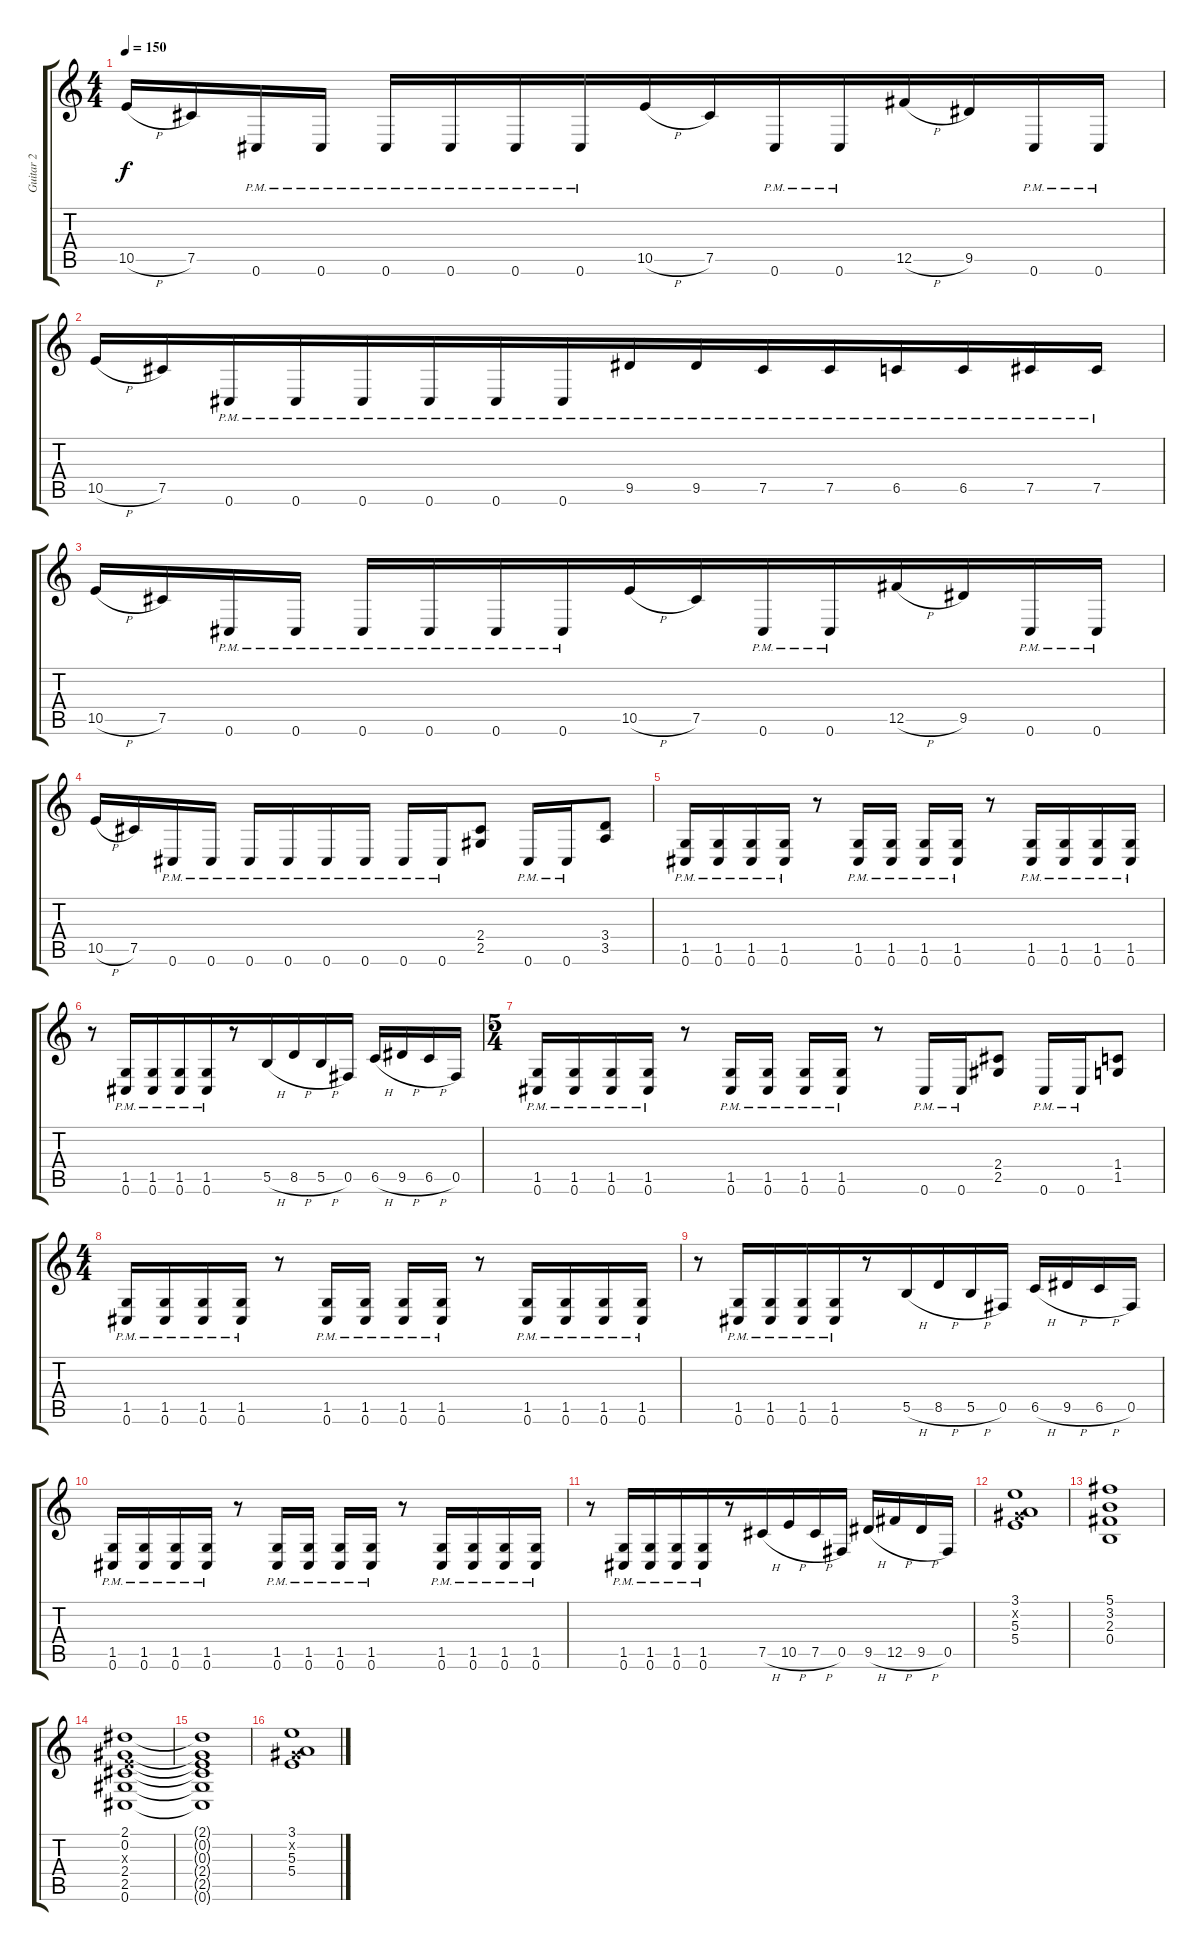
\track ("Guitar 2" "Guitar 2") {instrument distortionguitar}
\staff {score tabs}
\tuning (Db4 Ab3 E3 B2 Gb2 Db2) {hide}
\ts (4 4)
\tempo 150
\clef g2
\ks c
10.5{h}.16{dy f} 7.5.16 0.6{pm}.16 0.6{pm}.16 0.6{pm}.16{beam merge} 0.6{pm}.16{beam merge} 0.6{pm}.16 0.6{pm}.16{beam merge} 10.5{h}.16 7.5.16{beam merge} 0.6{pm}.16 0.6{pm}.16{beam merge} 12.5{h}.16 9.5.16{beam merge} 0.6{pm}.16{beam merge} 0.6{pm}.16 |
10.5{h}.16{beam merge} 7.5.16{beam merge} 0.6{pm}.16 0.6{pm}.16{beam merge} 0.6{pm}.16{beam merge} 0.6{pm}.16{beam merge} 0.6{pm}.16 0.6{pm}.16{beam merge} 9.5{pm}.16{beam merge} 9.5{pm}.16{beam merge} 7.5{pm}.16 7.5{pm}.16{beam merge} 6.5{pm}.16 6.5{pm}.16 7.5{pm}.16{beam merge} 7.5{pm}.16 |
10.5{h}.16 7.5.16 0.6{pm}.16 0.6{pm}.16 0.6{pm}.16{beam merge} 0.6{pm}.16{beam merge} 0.6{pm}.16 0.6{pm}.16{beam merge} 10.5{h}.16 7.5.16{beam merge} 0.6{pm}.16 0.6{pm}.16{beam merge} 12.5{h}.16 9.5.16{beam merge} 0.6{pm}.16{beam merge} 0.6{pm}.16 |
10.5{h}.16 7.5.16 0.6{pm}.16 0.6{pm}.16 0.6{pm}.16{beam merge} 0.6{pm}.16{beam merge} 0.6{pm}.16 0.6{pm}.16 0.6{pm}.16{beam merge} 0.6{pm}.16 (2.4 2.5).8 0.6{pm}.16{beam merge} 0.6{pm}.16 (3.4 3.5).8 |
(1.5{pm} 0.6{pm}).16 (1.5{pm} 0.6{pm}).16 (1.5{pm} 0.6{pm}).16 (1.5{pm} 0.6{pm}).16 r.8{beam merge} (1.5{pm} 0.6{pm}).16 (1.5{pm} 0.6{pm}).16 (1.5{pm} 0.6{pm}).16 (1.5{pm} 0.6{pm}).16 r.8 (1.5{pm} 0.6{pm}).16{beam merge} (1.5{pm} 0.6{pm}).16{beam merge} (1.5{pm} 0.6{pm}).16 (1.5{pm} 0.6{pm}).16 |
r.8 (1.5{pm} 0.6{pm}).16 (1.5{pm} 0.6{pm}).16{beam merge} (1.5{pm} 0.6{pm}).16 (1.5{pm} 0.6{pm}).16{beam merge} r.8 5.5{h}.16 8.5{h}.16{beam merge} 5.5{h}.16{beam merge} 0.5.16 6.5{h}.16 9.5{h}.16{beam merge} 6.5{h}.16 0.5.16 |
\ts (5 4)
(1.5{pm} 0.6{pm}).16{beam merge} (1.5{pm} 0.6{pm}).16 (1.5{pm} 0.6{pm}).16{beam merge} (1.5{pm} 0.6{pm}).16 r.8 (1.5{pm} 0.6{pm}).16 (1.5{pm} 0.6{pm}).16 (1.5{pm} 0.6{pm}).16{beam merge} (1.5{pm} 0.6{pm}).16 r.8 0.6{pm}.16{beam merge} 0.6{pm}.16 (2.4 2.5).8 0.6{pm}.16{beam merge} 0.6{pm}.16 (1.4 1.5).8 |
\ts (4 4)
(1.5{pm} 0.6{pm}).16 (1.5{pm} 0.6{pm}).16 (1.5{pm} 0.6{pm}).16 (1.5{pm} 0.6{pm}).16 r.8{beam merge} (1.5{pm} 0.6{pm}).16 (1.5{pm} 0.6{pm}).16 (1.5{pm} 0.6{pm}).16 (1.5{pm} 0.6{pm}).16 r.8 (1.5{pm} 0.6{pm}).16{beam merge} (1.5{pm} 0.6{pm}).16{beam merge} (1.5{pm} 0.6{pm}).16 (1.5{pm} 0.6{pm}).16 |
r.8 (1.5{pm} 0.6{pm}).16 (1.5{pm} 0.6{pm}).16{beam merge} (1.5{pm} 0.6{pm}).16 (1.5{pm} 0.6{pm}).16{beam merge} r.8 5.5{h}.16 8.5{h}.16{beam merge} 5.5{h}.16{beam merge} 0.5.16 6.5{h}.16 9.5{h}.16{beam merge} 6.5{h}.16 0.5.16 |
(1.5{pm} 0.6{pm}).16 (1.5{pm} 0.6{pm}).16 (1.5{pm} 0.6{pm}).16 (1.5{pm} 0.6{pm}).16 r.8{beam merge} (1.5{pm} 0.6{pm}).16 (1.5{pm} 0.6{pm}).16 (1.5{pm} 0.6{pm}).16 (1.5{pm} 0.6{pm}).16 r.8 (1.5{pm} 0.6{pm}).16{beam merge} (1.5{pm} 0.6{pm}).16{beam merge} (1.5{pm} 0.6{pm}).16 (1.5{pm} 0.6{pm}).16 |
r.8 (1.5{pm} 0.6{pm}).16 (1.5{pm} 0.6{pm}).16{beam merge} (1.5{pm} 0.6{pm}).16 (1.5{pm} 0.6{pm}).16{beam merge} r.8 7.5{h}.16 10.5{h}.16{beam merge} 7.5{h}.16{beam merge} 0.5.16 9.5{h}.16 12.5{h}.16{beam merge} 9.5{h}.16 0.5.16 |
(3.1 0.2{x} 5.3 5.4).1 |
(5.1 3.2 2.3 0.4).1 |
(2.1 0.2 0.3{x} 2.4 2.5 0.6).1 |
(2.1{t} 0.2{t} 0.3{t} 2.4{t} 2.5{t} 0.6{t}).1 |
(3.1 0.2{x} 5.3 5.4).1
